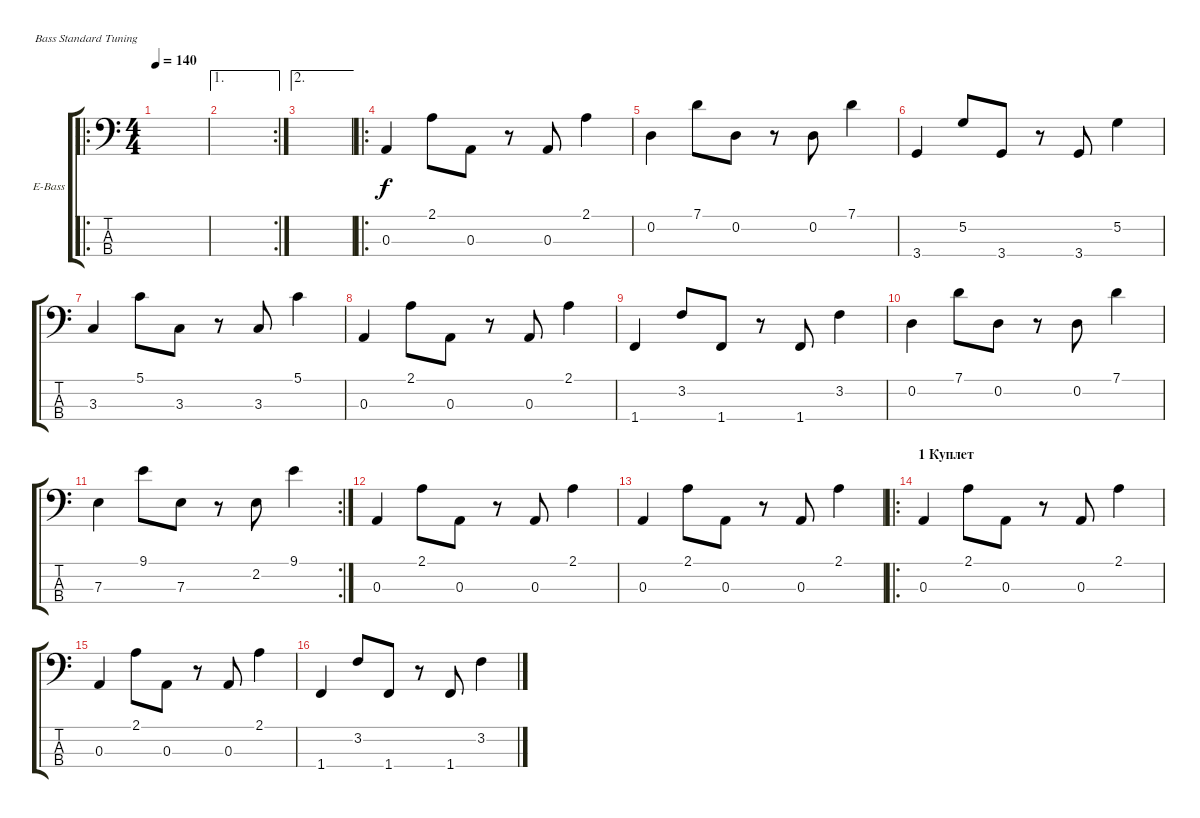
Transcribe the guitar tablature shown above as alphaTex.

\defaultSystemsLayout 4
\bracketExtendMode groupsimilarinstruments
\firstSystemTrackNameOrientation horizontal
\otherSystemsTrackNameOrientation horizontal
\track ("Electric Bass" "E-Bass") {instrument electricbassfinger}
\staff {score tabs}
\tuning (G2 D2 A1 E1)
\ro
\ts (4 4)
\tempo 140
\clef f4
\ks c
|
\ae 1
\rc 2
|
\ae 2
|
\ro
0.3.4 2.1.8 0.3.8 r.8 0.3.8 2.1.4 |
0.2.4 7.1.8 0.2.8 r.8 0.2.8 7.1.4 |
3.4.4 5.2.8 3.4.8 r.8 3.4.8 5.2.4 |
3.3.4 5.1.8 3.3.8 r.8 3.3.8 5.1.4 |
0.3.4 2.1.8 0.3.8 r.8 0.3.8 2.1.4 |
1.4.4 3.2.8 1.4.8 r.8 1.4.8 3.2.4 |
0.2.4 7.1.8 0.2.8 r.8 0.2.8 7.1.4 |
\rc 2
7.3.4 9.1.8 7.3.8 r.8 2.2.8 9.1.4 |
0.3.4 2.1.8 0.3.8 r.8 0.3.8 2.1.4 |
0.3.4 2.1.8 0.3.8 r.8 0.3.8 2.1.4 |
\ro
\section ("" "1 Куплет")
0.3.4 2.1.8 0.3.8 r.8 0.3.8 2.1.4 |
0.3.4 2.1.8 0.3.8 r.8 0.3.8 2.1.4 |
1.4.4 3.2.8 1.4.8 r.8 1.4.8 3.2.4
